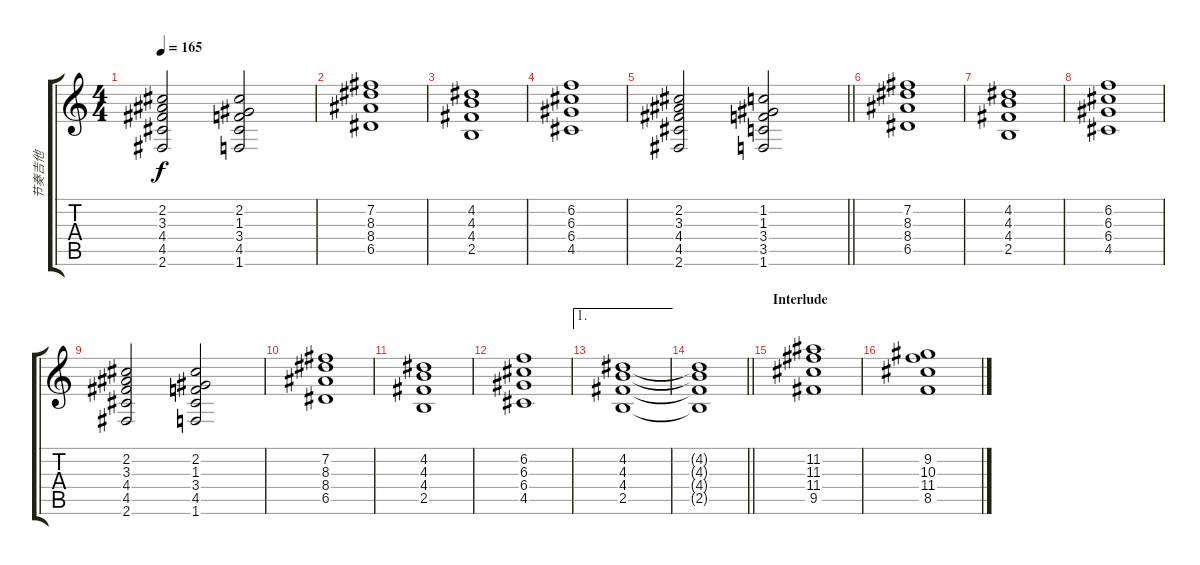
\track ("节奏吉他" "节奏吉他") {instrument overdrivenguitar}
\staff {score tabs}
\tuning (E4 B3 G3 D3 A2 E2) {hide}
\ts (4 4)
\tempo 165
\clef g2
\ks c
(2.2 3.3 4.4 4.5 2.6).2{dy f} (2.2 1.3 3.4 4.5 1.6).2 |
(7.2 8.3 8.4 6.5).1 |
(4.2 4.3 4.4 2.5).1 |
(6.2 6.3 6.4 4.5).1 |
\barLineRight lightlight
(2.2 3.3 4.4 4.5 2.6).2 (1.2 1.3 3.4 3.5 1.6).2 |
(7.2 8.3 8.4 6.5).1 |
(4.2 4.3 4.4 2.5).1 |
(6.2 6.3 6.4 4.5).1 |
(2.2 3.3 4.4 4.5 2.6).2 (2.2 1.3 3.4 4.5 1.6).2 |
(7.2 8.3 8.4 6.5).1 |
(4.2 4.3 4.4 2.5).1 |
(6.2 6.3 6.4 4.5).1 |
\ae 1
(4.2 4.3 4.4 2.5).1 |
\barLineRight lightlight
(4.2{t} 4.3{t} 4.4{t} 2.5{t}).1 |
\section ("" "Interlude")
(11.2 11.3 11.4 9.5).1 |
(9.2 10.3 11.4 8.5).1
